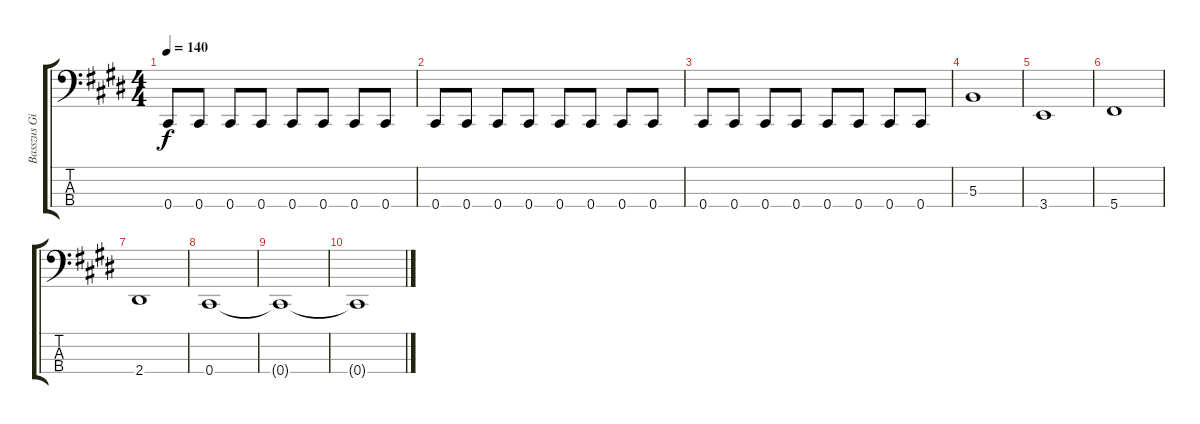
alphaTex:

\track ("Basszus Gitár" "Basszus Gi") {instrument electricbassfinger}
\staff {score tabs}
\tuning (E2 B1 Gb1 Db1) {hide}
\ts (4 4)
\tempo 140
\clef f4
\ks c#minor
0.4.8{dy f} 0.4.8 0.4.8 0.4.8 0.4.8 0.4.8 0.4.8 0.4.8 |
0.4.8 0.4.8 0.4.8 0.4.8 0.4.8 0.4.8 0.4.8 0.4.8 |
0.4.8 0.4.8 0.4.8 0.4.8 0.4.8 0.4.8 0.4.8 0.4.8 |
5.3.1 |
3.4.1 |
5.4.1 |
2.4.1 |
0.4.1 |
0.4{t}.1 |
0.4{t}.1
